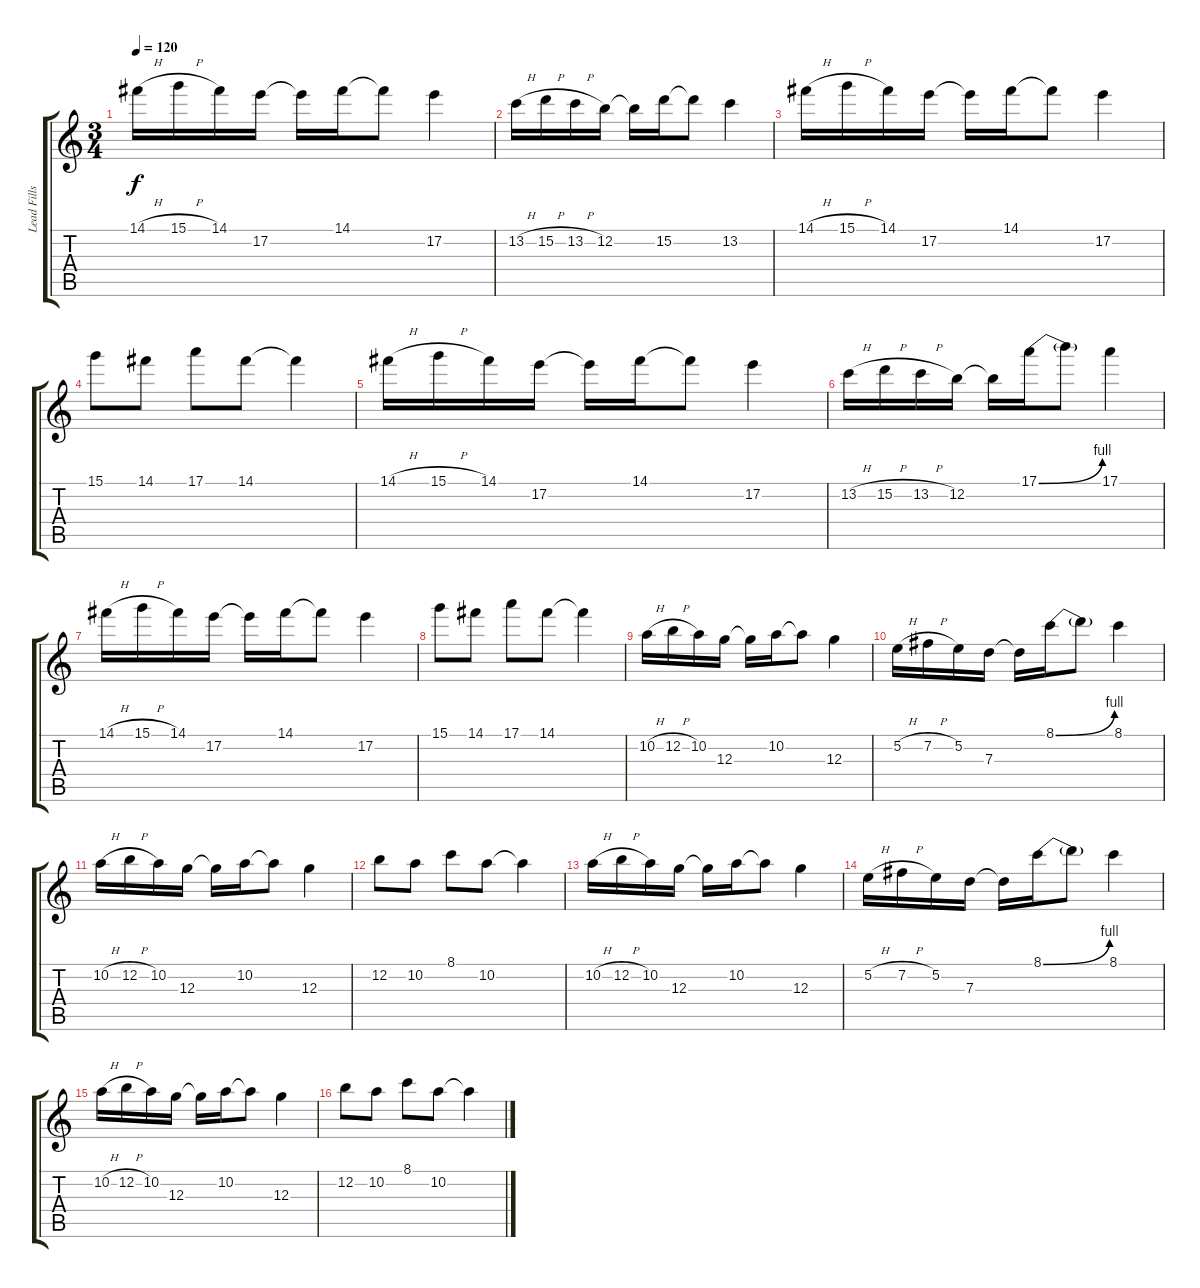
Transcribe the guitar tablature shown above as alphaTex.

\track ("Lead Fills" "Lead Fills") {instrument distortionguitar}
\staff {score tabs}
\tuning (E4 B3 G3 D3 A2 E2) {hide}
\ts (3 4)
\tempo 120
\clef g2
\ks c
14.1{h}.16{dy f} 15.1{h}.16 14.1.16 17.2.16 17.2{t}.16 14.1.16 14.1{t}.8 17.2.4 |
13.2{h}.16 15.2{h}.16 13.2{h}.16 12.2.16 12.2{t}.16 15.2.16 15.2{t}.8 13.2.4 |
14.1{h}.16 15.1{h}.16 14.1.16 17.2.16 17.2{t}.16 14.1.16 14.1{t}.8 17.2.4 |
15.1.8 14.1.8 17.1.8 14.1.8 14.1{t}.4 |
14.1{h}.16 15.1{h}.16 14.1.16 17.2.16 17.2{t}.16 14.1.16 14.1{t}.8 17.2.4 |
13.2{h}.16 15.2{h}.16 13.2{h}.16 12.2.16 12.2{t}.16 17.1{be (bend 0 0 60 4)}.16 17.1{t}.8 17.1.4 |
14.1{h}.16 15.1{h}.16 14.1.16 17.2.16 17.2{t}.16 14.1.16 14.1{t}.8 17.2.4 |
15.1.8 14.1.8 17.1.8 14.1.8 14.1{t}.4 |
10.2{h}.16 12.2{h}.16 10.2.16 12.3.16 12.3{t}.16 10.2.16 10.2{t}.8 12.3.4 |
5.2{h}.16 7.2{h}.16 5.2.16 7.3.16 7.3{t}.16 8.1{be (bend 0 0 60 4)}.16 8.1{t}.8 8.1.4 |
10.2{h}.16 12.2{h}.16 10.2.16 12.3.16 12.3{t}.16 10.2.16 10.2{t}.8 12.3.4 |
12.2.8 10.2.8 8.1.8 10.2.8 10.2{t}.4 |
10.2{h}.16 12.2{h}.16 10.2.16 12.3.16 12.3{t}.16 10.2.16 10.2{t}.8 12.3.4 |
5.2{h}.16 7.2{h}.16 5.2.16 7.3.16 7.3{t}.16 8.1{be (bend 0 0 60 4)}.16 8.1{t}.8 8.1.4 |
10.2{h}.16 12.2{h}.16 10.2.16 12.3.16 12.3{t}.16 10.2.16 10.2{t}.8 12.3.4 |
12.2.8 10.2.8 8.1.8 10.2.8 10.2{t}.4
